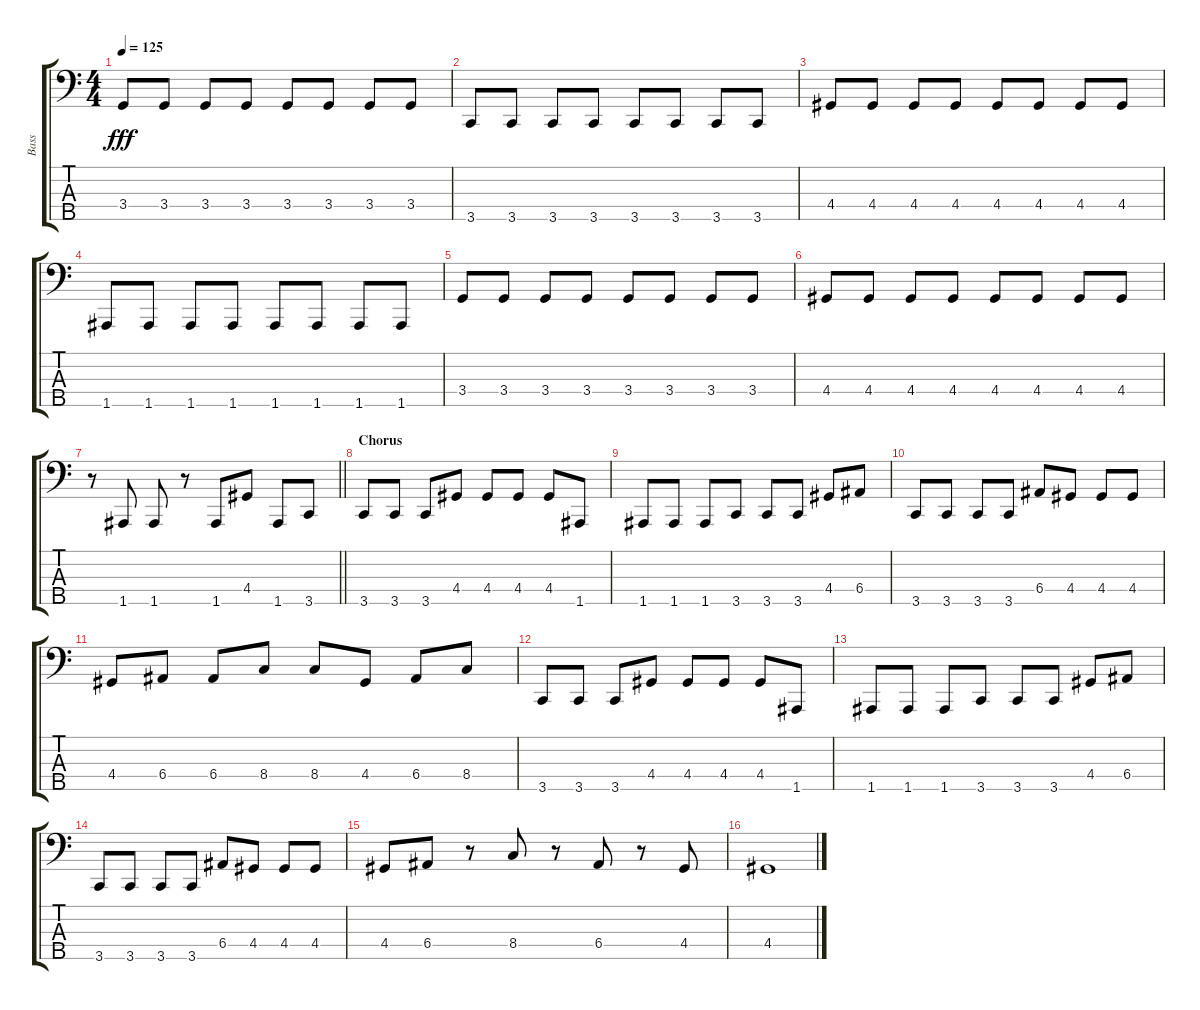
\track ("Bass" "Bass") {instrument electricbassfinger}
\staff {score tabs}
\tuning (G2 D2 A1 E1 A0) {hide}
\ts (4 4)
\tempo 125
\clef f4
\ks c
3.4.8{dy fff} 3.4.8 3.4.8 3.4.8 3.4.8 3.4.8 3.4.8 3.4.8 |
3.5.8 3.5.8 3.5.8 3.5.8 3.5.8 3.5.8 3.5.8 3.5.8 |
4.4.8 4.4.8 4.4.8 4.4.8 4.4.8 4.4.8 4.4.8 4.4.8 |
1.5.8 1.5.8 1.5.8 1.5.8 1.5.8 1.5.8 1.5.8 1.5.8 |
3.4.8 3.4.8 3.4.8 3.4.8 3.4.8 3.4.8 3.4.8 3.4.8 |
4.4.8 4.4.8 4.4.8 4.4.8 4.4.8 4.4.8 4.4.8 4.4.8 |
\barLineRight lightlight
r.8 1.5.8 1.5.8 r.8 1.5.8 4.4.8 1.5.8 3.5.8 |
\section ("" "Chorus")
3.5.8 3.5.8 3.5.8 4.4.8 4.4.8 4.4.8 4.4.8 1.5.8 |
1.5.8 1.5.8 1.5.8 3.5.8 3.5.8 3.5.8 4.4.8 6.4.8 |
3.5.8 3.5.8 3.5.8 3.5.8 6.4.8 4.4.8 4.4.8 4.4.8 |
4.4.8 6.4.8 6.4.8 8.4.8 8.4.8 4.4.8 6.4.8 8.4.8 |
3.5.8 3.5.8 3.5.8 4.4.8 4.4.8 4.4.8 4.4.8 1.5.8 |
1.5.8 1.5.8 1.5.8 3.5.8 3.5.8 3.5.8 4.4.8 6.4.8 |
3.5.8 3.5.8 3.5.8 3.5.8 6.4.8 4.4.8 4.4.8 4.4.8 |
4.4.8 6.4.8 r.8 8.4.8 r.8 6.4.8 r.8 4.4.8 |
4.4.1
